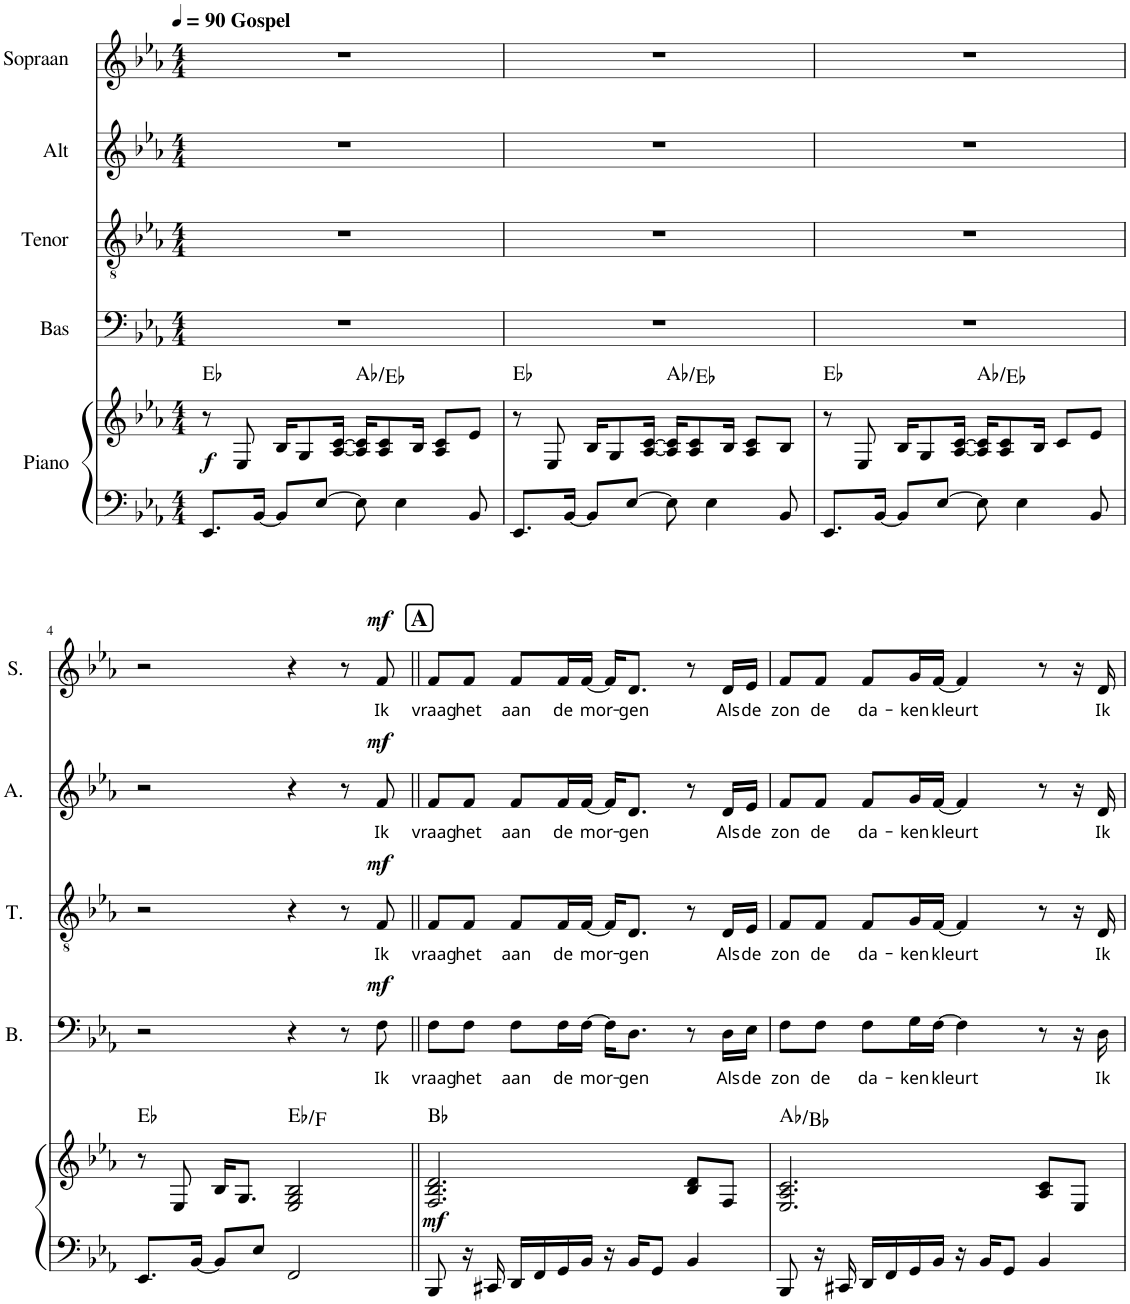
**kern	**kern	**dynam	**harte	**kern	**text	**dynam	**kern	**text	**dynam	**kern	**text	**dynam	**kern	**text	**dynam
*part5	*part5	*part5	*part5	*part4	*part4	*part4	*part3	*part3	*part3	*part2	*part2	*part2	*part1	*part1	*part1
*staff6	*staff5	*staff5/6	*	*staff4	*staff4	*staff4	*staff3	*staff3	*staff3	*staff2	*staff2	*staff2	*staff1	*staff1	*staff1
*I"Piano	*	*	*	*I"Bas	*	*	*I"Tenor	*	*	*I"Alt	*	*	*I"Sopraan	*	*
*I'Pno	*	*	*	*I'B.	*	*	*I'T.	*	*	*I'A.	*	*	*I'S.	*	*
*clefF4	*clefG2	*	*	*clefF4	*	*	*clefGv2	*	*	*clefG2	*	*	*clefG2	*	*
*k[b-e-a-]	*k[b-e-a-]	*	*	*k[b-e-a-]	*	*	*k[b-e-a-]	*	*	*k[b-e-a-]	*	*	*k[b-e-a-]	*	*
*M4/4	*M4/4	*	*	*M4/4	*	*	*M4/4	*	*	*M4/4	*	*	*M4/4	*	*
*MM90	*MM90	*	*	*MM90	*	*	*MM90	*	*	*MM90	*	*	*MM90	*	*
=1	=1	=1	=1	=1	=1	=1	=1	=1	=1	=1	=1	=1	=1	=1	=1
!	!	!	!	!	!	!	!	!	!	!	!	!	!LO:TX:a:B:t=Gospel	!	!
!	!	!LO:DY:b	!	!	!	!	!	!	!	!	!	!	!	!	!
8.EE-/L	8r	f	Eb:maj	1r	.	.	1r	.	.	1r	.	.	1r	.	.
.	8E-/	.	.	.	.	.	.	.	.	.	.	.	.	.	.
[<16BB-/Jk	.	.	.	.	.	.	.	.	.	.	.	.	.	.	.
8BB-/L]	16B-/KL	.	.	.	.	.	.	.	.	.	.	.	.	.	.
.	8G/	.	.	.	.	.	.	.	.	.	.	.	.	.	.
[8E-/J	.	.	.	.	.	.	.	.	.	.	.	.	.	.	.
.	[16A-/ [16c/Jk	.	.	.	.	.	.	.	.	.	.	.	.	.	.
8E-\]	16A-/] 16c/]KL	.	Ab:maj/5	.	.	.	.	.	.	.	.	.	.	.	.
.	8A-/ 8c/	.	.	.	.	.	.	.	.	.	.	.	.	.	.
4E-\	.	.	.	.	.	.	.	.	.	.	.	.	.	.	.
.	16B-/Jk	.	.	.	.	.	.	.	.	.	.	.	.	.	.
.	8A-/ 8c/L	.	.	.	.	.	.	.	.	.	.	.	.	.	.
8BB-/	8e-/J	.	.	.	.	.	.	.	.	.	.	.	.	.	.
=2	=2	=2	=2	=2	=2	=2	=2	=2	=2	=2	=2	=2	=2	=2	=2
8.EE-/L	8r	.	Eb:maj	1r	.	.	1r	.	.	1r	.	.	1r	.	.
.	8E-/	.	.	.	.	.	.	.	.	.	.	.	.	.	.
[<16BB-/Jk	.	.	.	.	.	.	.	.	.	.	.	.	.	.	.
8BB-/L]	16B-/KL	.	.	.	.	.	.	.	.	.	.	.	.	.	.
.	8G/	.	.	.	.	.	.	.	.	.	.	.	.	.	.
[8E-/J	.	.	.	.	.	.	.	.	.	.	.	.	.	.	.
.	[16A-/ [16c/Jk	.	.	.	.	.	.	.	.	.	.	.	.	.	.
8E-\]	16A-/] 16c/]KL	.	Ab:maj/5	.	.	.	.	.	.	.	.	.	.	.	.
.	8A-/ 8c/	.	.	.	.	.	.	.	.	.	.	.	.	.	.
4E-\	.	.	.	.	.	.	.	.	.	.	.	.	.	.	.
.	16B-/Jk	.	.	.	.	.	.	.	.	.	.	.	.	.	.
.	8A-/ 8c/L	.	.	.	.	.	.	.	.	.	.	.	.	.	.
8BB-/	8B-/J	.	.	.	.	.	.	.	.	.	.	.	.	.	.
=3	=3	=3	=3	=3	=3	=3	=3	=3	=3	=3	=3	=3	=3	=3	=3
8.EE-/L	8r	.	Eb:maj	1r	.	.	1r	.	.	1r	.	.	1r	.	.
.	8E-/	.	.	.	.	.	.	.	.	.	.	.	.	.	.
[<16BB-/Jk	.	.	.	.	.	.	.	.	.	.	.	.	.	.	.
8BB-/L]	16B-/KL	.	.	.	.	.	.	.	.	.	.	.	.	.	.
.	8G/	.	.	.	.	.	.	.	.	.	.	.	.	.	.
[8E-/J	.	.	.	.	.	.	.	.	.	.	.	.	.	.	.
.	[16A-/ [16c/Jk	.	.	.	.	.	.	.	.	.	.	.	.	.	.
8E-\]	16A-/] 16c/]KL	.	Ab:maj/5	.	.	.	.	.	.	.	.	.	.	.	.
.	8A-/ 8c/	.	.	.	.	.	.	.	.	.	.	.	.	.	.
4E-\	.	.	.	.	.	.	.	.	.	.	.	.	.	.	.
.	16B-/Jk	.	.	.	.	.	.	.	.	.	.	.	.	.	.
.	8c/L	.	.	.	.	.	.	.	.	.	.	.	.	.	.
8BB-/	8e-/J	.	.	.	.	.	.	.	.	.	.	.	.	.	.
!!LO:LB:g=z
=4	=4	=4	=4	=4	=4	=4	=4	=4	=4	=4	=4	=4	=4	=4	=4
8.EE-/L	8r	.	Eb:maj	2r	.	.	2r	.	.	2r	.	.	2r	.	.
.	8E-/	.	.	.	.	.	.	.	.	.	.	.	.	.	.
[16BB-/Jk	.	.	.	.	.	.	.	.	.	.	.	.	.	.	.
8BB-/L]	16B-/KL	.	.	.	.	.	.	.	.	.	.	.	.	.	.
.	8.G/J	.	.	.	.	.	.	.	.	.	.	.	.	.	.
8E-/J	.	.	.	.	.	.	.	.	.	.	.	.	.	.	.
2FF/	2E-/ 2G/ 2B-/	.	Eb:maj/2	4r	.	.	4r	.	.	4r	.	.	4r	.	.
.	.	.	.	8r	.	.	8r	.	.	8r	.	.	8r	.	.
!	!	!	!	!	!LO:LY:b	!LO:DY:a	!	!LO:LY:b	!LO:DY:a	!	!LO:LY:b	!LO:DY:a	!	!LO:LY:b	!LO:DY:a
.	.	.	.	8F\	Ik	mf	8F/	Ik	mf	8f/	Ik	mf	8f/	Ik	mf
!!LO:REH:place=s1:a:B:cj:fs=14:t=A
=5||	=5||	=5||	=5||	=5||	=5||	=5||	=5||	=5||	=5||	=5||	=5||	=5||	=5||	=5||	=5||
!	!	!LO:DY:b	!	!	!LO:LY:b	!	!	!LO:LY:b	!	!	!LO:LY:b	!	!	!LO:LY:b	!
8BBB-/	2.F/ 2.B-/ 2.d/	mf	Bb:maj	8F\L	vraag	.	8F/L	vraag	.	8f/L	vraag	.	8f/L	vraag	.
!	!	!	!	!	!LO:LY:b	!	!	!LO:LY:b	!	!	!LO:LY:b	!	!	!LO:LY:b	!
16r	.	.	.	8F\J	het	.	8F/J	het	.	8f/J	het	.	8f/J	het	.
16CC#X/	.	.	.	.	.	.	.	.	.	.	.	.	.	.	.
!	!	!	!	!	!LO:LY:b	!	!	!LO:LY:b	!	!	!LO:LY:b	!	!	!LO:LY:b	!
16DD/LL	.	.	.	8F\L	aan	.	8F/L	aan	.	8f/L	aan	.	8f/L	aan	.
16FF/	.	.	.	.	.	.	.	.	.	.	.	.	.	.	.
!	!	!	!	!	!LO:LY:b	!	!	!LO:LY:b	!	!	!LO:LY:b	!	!	!LO:LY:b	!
16GG/	.	.	.	16F\L	de	.	16F/L	de	.	16f/L	de	.	16f/L	de	.
!	!	!	!	!	!LO:LY:b	!	!	!LO:LY:b	!	!	!LO:LY:b	!	!	!LO:LY:b	!
16BB-/JJ	.	.	.	[16F\JJ	mor-	.	[16F/JJ	mor-	.	[16f/JJ	mor-	.	[16f/JJ	mor-	.
16r	.	.	.	16F\KL]	.	.	16F/KL]	.	.	16f/KL]	.	.	16f/KL]	.	.
!	!	!	!	!	!LO:LY:b	!	!	!LO:LY:b	!	!	!LO:LY:b	!	!	!LO:LY:b	!
16BB-/KL	.	.	.	8.D\J	-gen	.	8.D/J	-gen	.	8.d/J	-gen	.	8.d/J	-gen	.
8GG/J	.	.	.	.	.	.	.	.	.	.	.	.	.	.	.
4BB-/	8B-/ 8d/L	.	.	8r	.	.	8r	.	.	8r	.	.	8r	.	.
!	!	!	!	!	!LO:LY:b	!	!	!LO:LY:b	!	!	!LO:LY:b	!	!	!LO:LY:b	!
.	8F/J	.	.	16D\LL	Als	.	16D/LL	Als	.	16d/LL	Als	.	16d/LL	Als	.
!	!	!	!	!	!LO:LY:b	!	!	!LO:LY:b	!	!	!LO:LY:b	!	!	!LO:LY:b	!
.	.	.	.	16E-\JJ	de	.	16E-/JJ	de	.	16e-/JJ	de	.	16e-/JJ	de	.
=6	=6	=6	=6	=6	=6	=6	=6	=6	=6	=6	=6	=6	=6	=6	=6
!	!	!	!	!	!LO:LY:b	!	!	!LO:LY:b	!	!	!LO:LY:b	!	!	!LO:LY:b	!
8BBB-/	2.E-/ 2.A-/ 2.c/	.	Ab:maj/2	8F\L	zon	.	8F/L	zon	.	8f/L	zon	.	8f/L	zon	.
!	!	!	!	!	!LO:LY:b	!	!	!LO:LY:b	!	!	!LO:LY:b	!	!	!LO:LY:b	!
16r	.	.	.	8F\J	de	.	8F/J	de	.	8f/J	de	.	8f/J	de	.
16CC#X/	.	.	.	.	.	.	.	.	.	.	.	.	.	.	.
!	!	!	!	!	!LO:LY:b	!	!	!LO:LY:b	!	!	!LO:LY:b	!	!	!LO:LY:b	!
16DD/LL	.	.	.	8F\L	da-	.	8F/L	da-	.	8f/L	da-	.	8f/L	da-	.
16FF/	.	.	.	.	.	.	.	.	.	.	.	.	.	.	.
!	!	!	!	!	!LO:LY:b	!	!	!LO:LY:b	!	!	!LO:LY:b	!	!	!LO:LY:b	!
16GG/	.	.	.	16G\L	-ken	.	16G/L	-ken	.	16g/L	-ken	.	16g/L	-ken	.
!	!	!	!	!	!LO:LY:b	!	!	!LO:LY:b	!	!	!LO:LY:b	!	!	!LO:LY:b	!
16BB-/JJ	.	.	.	[16F\JJ	kleurt	.	[16F/JJ	kleurt	.	[16f/JJ	kleurt	.	[16f/JJ	kleurt	.
16r	.	.	.	4F\]	.	.	4F/]	.	.	4f/]	.	.	4f/]	.	.
16BB-/KL	.	.	.	.	.	.	.	.	.	.	.	.	.	.	.
8GG/J	.	.	.	.	.	.	.	.	.	.	.	.	.	.	.
4BB-/	8A-/ 8c/L	.	.	8r	.	.	8r	.	.	8r	.	.	8r	.	.
.	8E-/J	.	.	16r	.	.	16r	.	.	16r	.	.	16r	.	.
!	!	!	!	!	!LO:LY:b	!	!	!LO:LY:b	!	!	!LO:LY:b	!	!	!LO:LY:b	!
.	.	.	.	16D\	Ik	.	16D/	Ik	.	16d/	Ik	.	16d/	Ik	.
=	=	=	=	=	=	=	=	=	=	=	=	=	=	=	=
*-	*-	*-	*-	*-	*-	*-	*-	*-	*-	*-	*-	*-	*-	*-	*-
